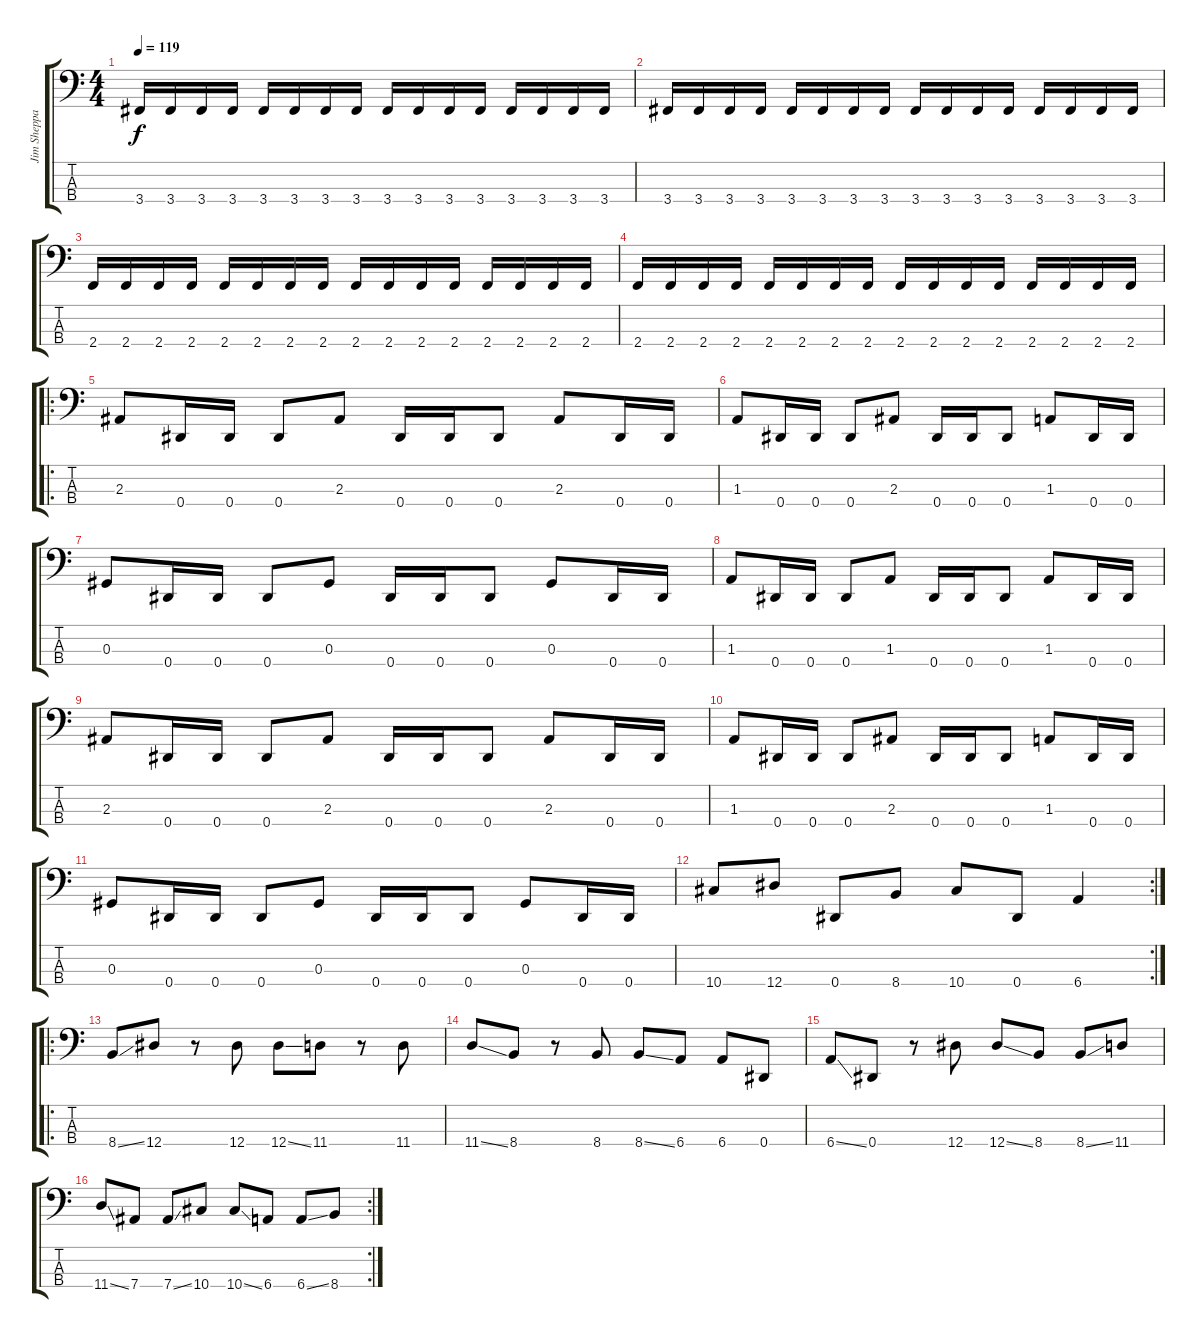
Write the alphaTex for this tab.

\track ("Jim Sheppard" "Jim Sheppa") {instrument electricbasspick}
\staff {score tabs}
\tuning (Gb2 Db2 Ab1 Eb1) {hide}
\ts (4 4)
\tempo 119
\clef f4
\ks c
3.4.16{dy f} 3.4.16 3.4.16 3.4.16 3.4.16 3.4.16 3.4.16 3.4.16 3.4.16 3.4.16 3.4.16 3.4.16 3.4.16 3.4.16 3.4.16 3.4.16 |
3.4.16 3.4.16 3.4.16 3.4.16 3.4.16 3.4.16 3.4.16 3.4.16 3.4.16 3.4.16 3.4.16 3.4.16 3.4.16 3.4.16 3.4.16 3.4.16 |
2.4.16 2.4.16 2.4.16 2.4.16 2.4.16 2.4.16 2.4.16 2.4.16 2.4.16 2.4.16 2.4.16 2.4.16 2.4.16 2.4.16 2.4.16 2.4.16 |
2.4.16 2.4.16 2.4.16 2.4.16 2.4.16 2.4.16 2.4.16 2.4.16 2.4.16 2.4.16 2.4.16 2.4.16 2.4.16 2.4.16 2.4.16 2.4.16 |
\ro
2.3.8 0.4.16 0.4.16 0.4.8 2.3.8 0.4.16 0.4.16 0.4.8 2.3.8 0.4.16 0.4.16 |
1.3.8 0.4.16 0.4.16 0.4.8 2.3.8 0.4.16 0.4.16 0.4.8 1.3.8 0.4.16 0.4.16 |
0.3.8 0.4.16 0.4.16 0.4.8 0.3.8 0.4.16 0.4.16 0.4.8 0.3.8 0.4.16 0.4.16 |
1.3.8 0.4.16 0.4.16 0.4.8 1.3.8 0.4.16 0.4.16 0.4.8 1.3.8 0.4.16 0.4.16 |
2.3.8 0.4.16 0.4.16 0.4.8 2.3.8 0.4.16 0.4.16 0.4.8 2.3.8 0.4.16 0.4.16 |
1.3.8 0.4.16 0.4.16 0.4.8 2.3.8 0.4.16 0.4.16 0.4.8 1.3.8 0.4.16 0.4.16 |
0.3.8 0.4.16 0.4.16 0.4.8 0.3.8 0.4.16 0.4.16 0.4.8 0.3.8 0.4.16 0.4.16 |
\rc 2
10.4.8 12.4.8 0.4.8 8.4.8 10.4.8 0.4.8 6.4.4 |
\ro
8.4{ss}.8 12.4.8 r.8 12.4.8 12.4{ss}.8 11.4.8 r.8 11.4.8 |
11.4{ss}.8 8.4.8 r.8 8.4.8 8.4{ss}.8 6.4.8 6.4.8 0.4.8 |
6.4{ss}.8 0.4.8 r.8 12.4.8 12.4{ss}.8 8.4.8 8.4{ss}.8 11.4.8 |
\rc 2
11.4{ss}.8 7.4.8 7.4{ss}.8 10.4.8 10.4{ss}.8 6.4.8 6.4{ss}.8 8.4.8
